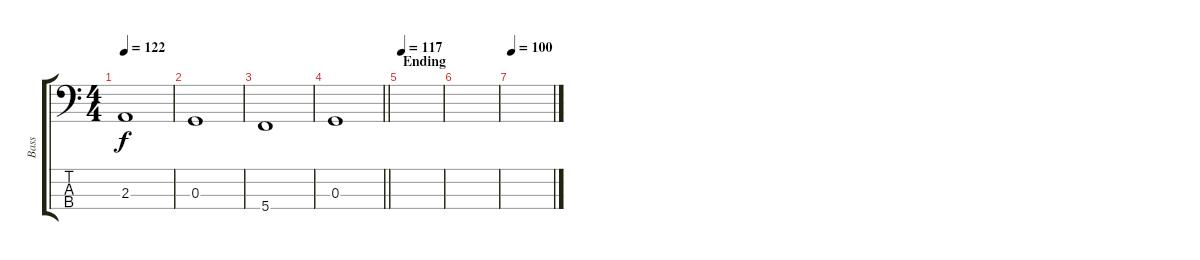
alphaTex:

\track ("Bass" "Bass") {instrument electricbassfinger}
\staff {score tabs}
\tuning (F2 C2 G1 C1) {hide}
\ts (4 4)
\tempo 122
\clef f4
\ks c
2.3.1{dy f} |
0.3.1 |
5.4.1 |
\barLineRight lightlight
0.3.1 |
\section ("" "Ending")
\tempo 117
|
|
\tempo 100
